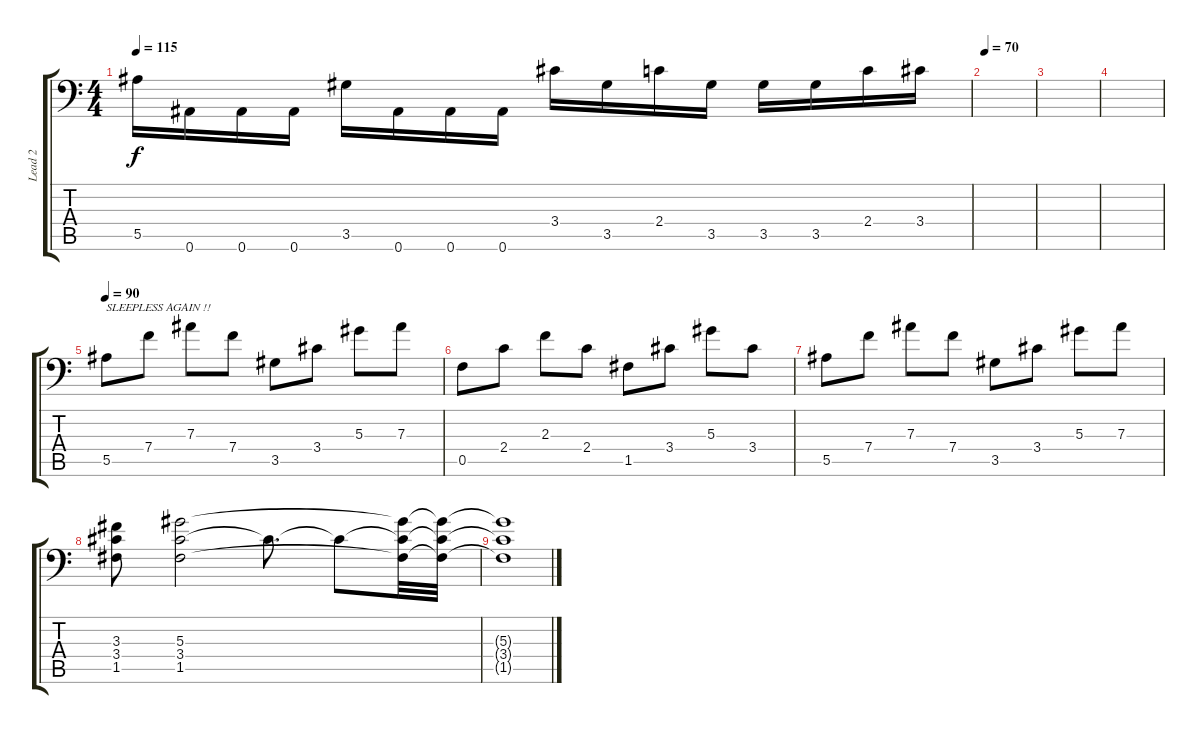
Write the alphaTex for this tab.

\track ("Lead 2" "Lead 2") {instrument distortionguitar}
\staff {score tabs}
\tuning (C4 G3 Eb3 Bb2 F2 Bb1) {hide}
\ts (4 4)
\tempo 115
\clef f4
\ks c
5.5.16{dy f} 0.6.16 0.6.16 0.6.16 3.5.16 0.6.16 0.6.16 0.6.16 3.4.16 3.5.16 2.4.16 3.5.16 3.5.16 3.5.16 2.4.16 3.4.16 |
\tempo 70
|
|
|
\tempo 90
5.5.8{txt "SLEEPLESS AGAIN !!" instrument acousticguitarnylon} 7.4.8 7.3.8 7.4.8 3.5.8 3.4.8 5.3.8 7.3.8 |
0.5.8 2.4.8 2.3.8 2.4.8 1.5.8 3.4.8 5.3.8 3.4.8 |
5.5.8{instrument acousticguitarnylon} 7.4.8 7.3.8 7.4.8 3.5.8 3.4.8 5.3.8 7.3.8 |
(3.3 3.4 1.5).8 (5.3 3.4 1.5).2 3.4{t}.8{d} 3.4{t}.8 (5.3{t} 3.4{t} 1.5{t}).32 (5.3{t} 3.4{t} 1.5{t}).32 |
(5.3{t} 3.4{t} 1.5{t}).1
